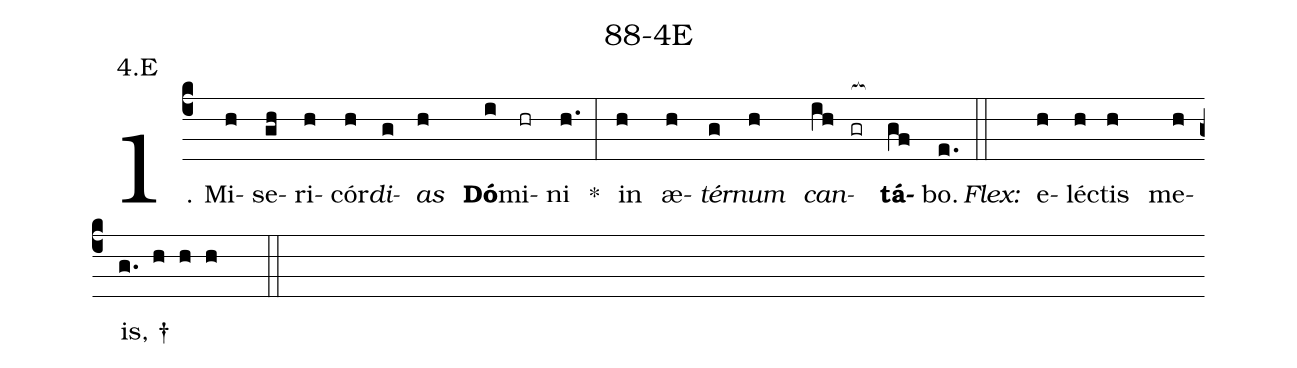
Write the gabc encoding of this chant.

name: 88-4E;
annotation: 4.E;
%%
(c4)1. Mi(h)se(gh)ri(h)cór(h)<i>di</i>(g)<i>as</i>(h) <b>Dó</b>(i)mi(hr)ni(h.) *(:) in(h) æ(h)<i>tér</i>(g)<i>num</i>(h) <i>can</i>(ih gr[ocb:1{])<b>tá</b>(gf[ocb:0}])bo.(e.) (::)
<i>Flex:</i>()  e(h)léc(h)tis(h) me(h)is, †(g. h h h  ::)
